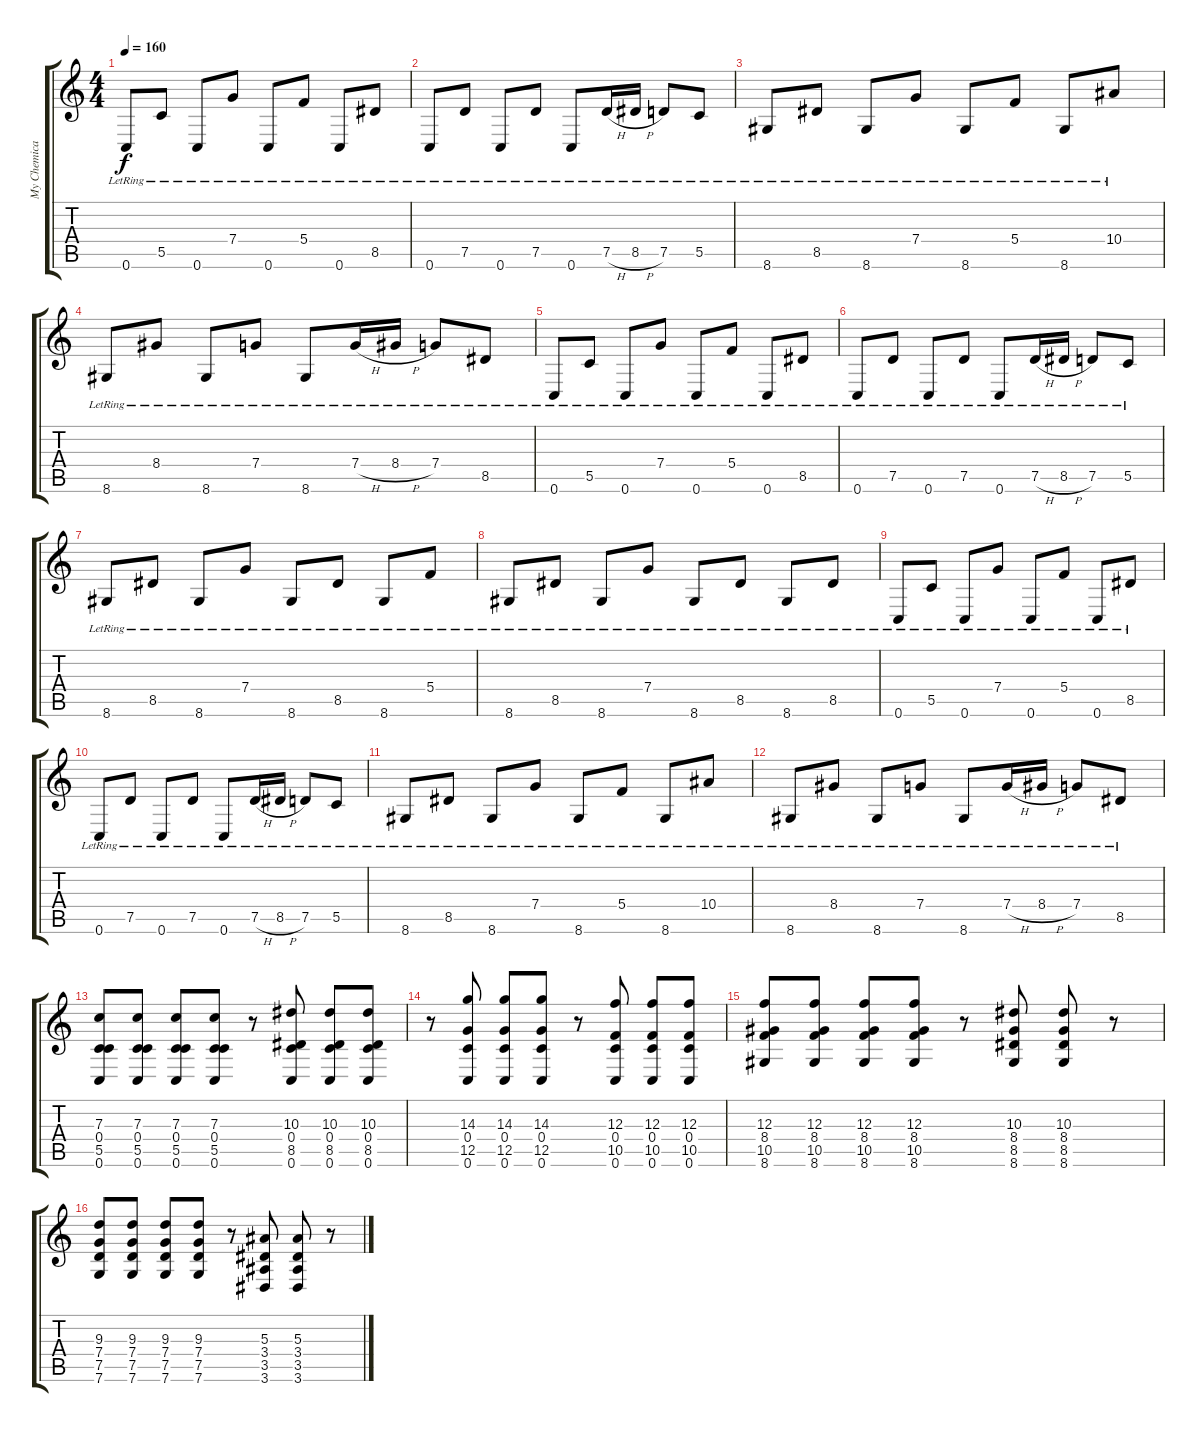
\track ("My Chemical Kevin" "My Chemica") {instrument overdrivenguitar}
\staff {score tabs}
\tuning (D4 A3 F3 C3 G2 C2) {hide}
\ts (4 4)
\tempo 160
\clef g2
\ks c
0.6{lr}.8{dy f} 5.5{lr}.8 0.6{lr}.8 7.4{lr}.8 0.6{lr}.8 5.4{lr}.8 0.6{lr}.8 8.5{lr}.8 |
0.6{lr}.8 7.5{lr}.8 0.6{lr}.8 7.5{lr}.8 0.6{lr}.8 7.5{h lr}.16 8.5{h lr}.16 7.5{lr}.8 5.5{lr}.8 |
8.6{lr}.8 8.5{lr}.8 8.6{lr}.8 7.4{lr}.8 8.6{lr}.8 5.4{lr}.8 8.6{lr}.8 10.4{lr}.8 |
8.6{lr}.8 8.4{lr}.8 8.6{lr}.8 7.4{lr}.8 8.6{lr}.8 7.4{h lr}.16 8.4{h lr}.16 7.4{lr}.8 8.5{lr}.8 |
0.6{lr}.8 5.5{lr}.8 0.6{lr}.8 7.4{lr}.8 0.6{lr}.8 5.4{lr}.8 0.6{lr}.8 8.5{lr}.8 |
0.6{lr}.8 7.5{lr}.8 0.6{lr}.8 7.5{lr}.8 0.6{lr}.8 7.5{h lr}.16 8.5{h lr}.16 7.5{lr}.8 5.5{lr}.8 |
8.6{lr}.8 8.5{lr}.8 8.6{lr}.8 7.4{lr}.8 8.6{lr}.8 8.5{lr}.8 8.6{lr}.8 5.4{lr}.8 |
8.6{lr}.8 8.5{lr}.8 8.6{lr}.8 7.4{lr}.8 8.6{lr}.8 8.5{lr}.8 8.6{lr}.8 8.5{lr}.8 |
0.6{lr}.8 5.5{lr}.8 0.6{lr}.8 7.4{lr}.8 0.6{lr}.8 5.4{lr}.8 0.6{lr}.8 8.5{lr}.8 |
0.6{lr}.8 7.5{lr}.8 0.6{lr}.8 7.5{lr}.8 0.6{lr}.8 7.5{h lr}.16 8.5{h lr}.16 7.5{lr}.8 5.5{lr}.8 |
8.6{lr}.8 8.5{lr}.8 8.6{lr}.8 7.4{lr}.8 8.6{lr}.8 5.4{lr}.8 8.6{lr}.8 10.4{lr}.8 |
8.6{lr}.8 8.4{lr}.8 8.6{lr}.8 7.4{lr}.8 8.6{lr}.8 7.4{h lr}.16 8.4{h lr}.16 7.4{lr}.8 8.5{lr}.8 |
(7.3 0.4 5.5 0.6).8 (7.3 0.4 5.5 0.6).8 (7.3 0.4 5.5 0.6).8 (7.3 0.4 5.5 0.6).8 r.8 (10.3 0.4 8.5 0.6).8 (10.3 0.4 8.5 0.6).8 (10.3 0.4 8.5 0.6).8 |
r.8 (14.3 0.4 12.5 0.6).8 (14.3 0.4 12.5 0.6).8 (14.3 0.4 12.5 0.6).8 r.8 (12.3 0.4 10.5 0.6).8 (12.3 0.4 10.5 0.6).8 (12.3 0.4 10.5 0.6).8 |
(12.3 8.4 10.5 8.6).8 (12.3 8.4 10.5 8.6).8 (12.3 8.4 10.5 8.6).8 (12.3 8.4 10.5 8.6).8 r.8 (10.3 8.4 8.5 8.6).8 (10.3 8.4 8.5 8.6).8 r.8 |
(9.3 7.4 7.5 7.6).8 (9.3 7.4 7.5 7.6).8 (9.3 7.4 7.5 7.6).8 (9.3 7.4 7.5 7.6).8 r.8 (5.3 3.4 3.5 3.6).8 (5.3 3.4 3.5 3.6).8 r.8
